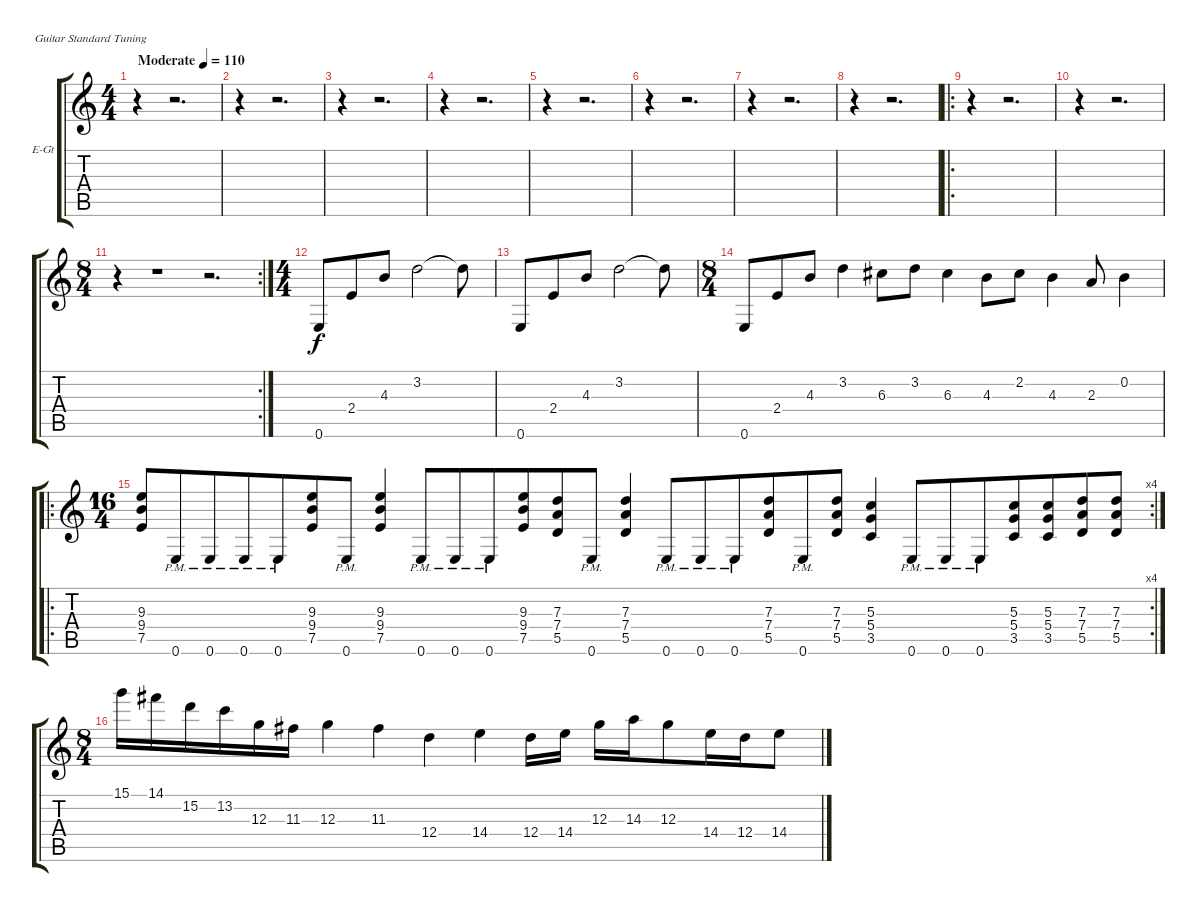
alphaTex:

\bracketExtendMode groupsimilarinstruments
\firstSystemTrackNameOrientation horizontal
\otherSystemsTrackNameOrientation horizontal
\track ("Spoor 3" "E-Gt") {instrument overdrivenguitar}
\staff {score tabs}
\tuning (E4 B3 G3 D3 A2 E2)
\ts (4 4)
\beaming (8 2 2 2 2)
\tempo (110 "Moderate")
\clef g2
\ks c
r.4{dy f instrument overdrivenguitar} r.2{d} |
r.4 r.2{d} |
r.4 r.2{d} |
r.4 r.2{d} |
r.4 r.2{d} |
r.4 r.2{d} |
r.4 r.2{d} |
r.4 r.2{d} |
\ro
r.4 r.2{d} |
r.4 r.2{d} |
\rc 2
\ts (8 4)
\beaming (8 4 4 4 4)
r.4 r.1 r.2{d} |
\ts (4 4)
\beaming (8 4 4 4 4)
0.6.8 2.4.8 4.3.8 3.2.2 3.2{t}.8 |
0.6.8 2.4.8 4.3.8 3.2.2 3.2{t}.8 |
\ts (8 4)
\beaming (8 4 4 4 4)
0.6.8 2.4.8 4.3.8 3.2.4 6.3.8 3.2.8 6.3.4 4.3.8 2.2.8 4.3.4 2.3.8 0.2.4 |
\ro
\rc 4
\ts (16 4)
\beaming (8 32)
(7.5 9.4 9.3).8 0.6{pm}.8 0.6{pm}.8 0.6{pm}.8 0.6{pm}.8 (9.3 9.4 7.5).8 0.6{pm}.8 (9.3 9.4 7.5).4 0.6{pm}.8 0.6{pm}.8 0.6{pm}.8 (9.3 9.4 7.5).8 (7.3 7.4 5.5).8 0.6{pm}.8 (7.3 7.4 5.5).4 0.6{pm}.8 0.6{pm}.8 0.6{pm}.8 (7.3 7.4 5.5).8 0.6{pm}.8 (7.3 7.4 5.5).8 (5.3 5.4 3.5).4 0.6{pm}.8 0.6{pm}.8 0.6{pm}.8 (5.3 5.4 3.5).8 (5.3 5.4 3.5).8 (7.3 7.4 5.5).8 (7.3 7.4 5.5).8 |
\ts (8 4)
\beaming (8 4 4 4 4)
15.1.16 14.1.16 15.2.16 13.2.16 12.3.16 11.3.16 12.3.4 11.3.4 12.4.4 14.4.4 12.4.16 14.4.16 12.3.16 14.3.16 12.3.8 14.4.16 12.4.16 14.4.8
